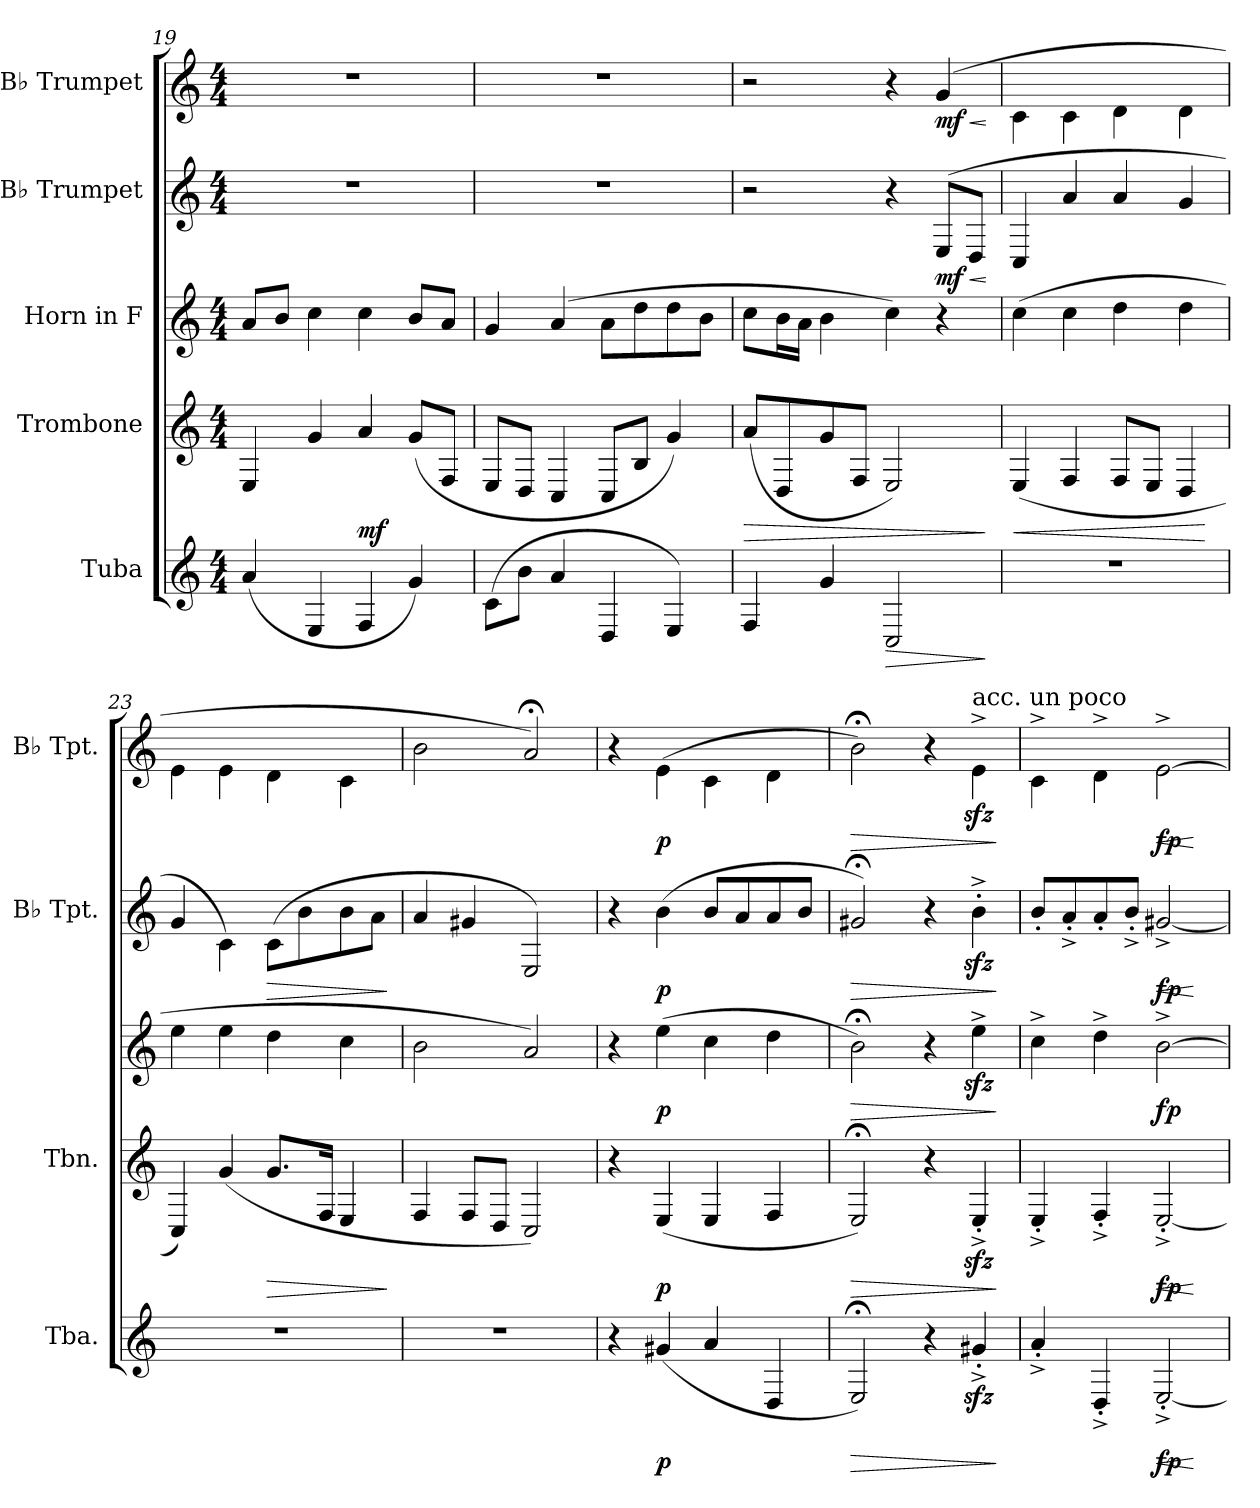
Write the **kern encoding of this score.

**kern	**dynam	**kern	**dynam	**kern	**dynam	**kern	**dynam	**kern	**dynam
*part5	*part5	*part4	*part4	*part3	*part3	*part2	*part2	*part1	*part1
*staff5	*staff5	*staff4	*staff4	*staff3	*staff3	*staff2	*staff2	*staff1	*staff1
*I"Tuba	*	*I"Trombone	*	*I"Horn in F	*	*I"B♭ Trumpet	*	*I"B♭ Trumpet	*
*I'Tba.	*	*I'Tbn.	*	*	*	*I'B♭ Tpt.	*	*I'B♭ Tpt.	*
*clefG2	*	*clefG2	*	*clefG2	*	*clefG2	*	*clefG2	*
*	*	*	*	*ITrd4c7	*	*ITrd1c2	*	*ITrd1c2	*
*k[]	*	*k[]	*	*k[b-]	*	*k[b-e-]	*	*k[b-e-]	*
*M4/4	*	*M4/4	*	*M4/4	*	*M4/4	*	*M4/4	*
=19	=19	=19	=19	=19	=19	=19	=19	=19	=19
(4a/	.	4E/	.	8d/L	.	1r	.	1r	.
.	.	.	.	8e/J	.	.	.	.	.
4E/	.	4g/	.	4f\	.	.	.	.	.
!	!	!	!LO:DY:b	!	!	!	!	!	!
4F/	.	4a/	mf	4f\	.	.	.	.	.
4g/)	.	(8g/L	.	8e/L	.	.	.	.	.
.	.	8F/J	.	8d/J	.	.	.	.	.
=20	=20	=20	=20	=20	=20	=20	=20	=20	=20
(8c\L	.	8E/L	.	4c/	.	1r	.	1r	.
8b\J	.	8D/J	.	.	.	.	.	.	.
4a/	.	4C/	.	(4d/	.	.	.	.	.
4D/	.	8C/L	.	8d\L	.	.	.	.	.
.	.	8B/J	.	8g\	.	.	.	.	.
4E/)	.	4g/)	.	8g\	.	.	.	.	.
.	.	.	.	8e\J	.	.	.	.	.
!!LO:PB:g=z
=21	=21	=21	=21	=21	=21	=21	=21	=21	=21
!	!	!	!LO:HP:b	!	!	!	!	!	!
4F/	.	(8a/L	>	8f\L	.	2r	.	2r	.
.	.	8D/	.	16e\L	.	.	.	.	.
.	.	.	.	16d\JJ	.	.	.	.	.
4g/	.	8g/	.	4e\	.	.	.	.	.
.	.	8F/J	.	.	.	.	.	.	.
!	!LO:HP:b	!	!	!	!	!	!	!	!
2C/	>	2E/)	.	4f\)	.	4r	.	4r	.
!	!	!	!	!	!	!	!LO:HP:b	!	!LO:HP:b
!	!	!	!	!	!	!	!LO:DY:n=1:b	!	!LO:DY:n=1:b
.	.	.	.	4r	.	(8D/L	< mf	(4f/	< mf
.	.	.	.	.	.	8C/J	.	.	.
.	]	.	]	.	.	.	[	.	[
=22	=22	=22	=22	=22	=22	=22	=22	=22	=22
!	!	!	!LO:HP:b	!	!	!	!	!	!
1r	.	(4E/	<	(4f\	.	4BB-/	.	4B-\	.
.	.	4F/	.	4f\	.	4g/	.	4B-\	.
.	.	8F/L	.	4g\	.	4g/	.	4c\	.
.	.	8E/J	.	.	.	.	.	.	.
.	.	4D/	.	4g\	.	4f/	.	4c\	.
.	.	.	[	.	.	.	.	.	.
=23	=23	=23	=23	=23	=23	=23	=23	=23	=23
1r	.	4C/)	.	4a\	.	4f/	.	4d\	.
.	.	(4g/	.	4a\	.	4B-\)	.	4d\	.
!	!	!	!LO:HP:b	!	!	!	!LO:HP:b	!	!
.	.	8.g/L	>	4g\	.	(8B-\L	>	4c\	.
.	.	.	.	.	.	8a\	.	.	.
.	.	16F/Jk	.	.	.	.	.	.	.
.	.	4E/	.	4f\	.	8a\	.	4B-\	.
.	.	.	.	.	.	8g\J	.	.	.
.	.	.	]	.	.	.	]	.	.
=24	=24	=24	=24	=24	=24	=24	=24	=24	=24
1r	.	4F/	.	2e\	.	4g/	.	2a\	.
.	.	8F/L	.	.	.	4f#X/	.	.	.
.	.	8D/J	.	.	.	.	.	.	.
.	.	2C/)	.	2d/)	.	2D/)	.	2g;</)	.
=25	=25	=25	=25	=25	=25	=25	=25	=25	=25
4r	.	4r	.	4r	.	4r	.	4r	.
!	!LO:DY:b	!	!LO:DY:b	!	!LO:DY:b	!	!LO:DY:b	!	!LO:DY:b
(4g#X/	p	(4E/	p	(4a\	p	(4a\	p	(4d\	p
4a/	.	4E/	.	4f\	.	8a/L	.	4B-\	.
.	.	.	.	.	.	8g/	.	.	.
4D/	.	4F/	.	4g\	.	8g/	.	4c\	.
.	.	.	.	.	.	8a/J	.	.	.
!!LO:LB:g=z
=26	=26	=26	=26	=26	=26	=26	=26	=26	=26
!	!LO:HP:b	!	!LO:HP:b	!	!LO:HP:b	!	!LO:HP:b	!	!LO:HP:b
2E;</)	>	2E;</)	>	2e;<\)	>	2f#X;</)	>	2a;<\)	>
4r	.	4r	.	4r	.	4r	.	4r	.
!	!	!	!	!	!	!	!	!LO:TX:a:t=acc. un poco	!
4g#Xzz<^'/	.	4Ezz<^'/	.	4azz<^\	.	4azz<^'\	.	4dzz<^\	.
.	]	.	]	.	]	.	]	.	]
=27	=27	=27	=27	=27	=27	=27	=27	=27	=27
4a'^/	.	4E^'/	.	4f^\	.	8a'/L	.	4B-^\	.
.	.	.	.	.	.	8g'^/	.	.	.
4D^'/	.	4F'^/	.	4g^\	.	8g'/	.	4c^\	.
.	.	.	.	.	.	8a'^/J	.	.	.
!	!LO:HP:b	!	!LO:HP:b	!	!	!	!LO:HP:b	!	!LO:HP:b
!	!LO:DY:n=1:b	!	!LO:DY:n=1:b	!	!LO:DY:b	!	!LO:DY:n=1:b	!	!LO:DY:n=1:b
[2E^'/	< fp	[2E'^/	< fp	[2e^\	fp	[2f#X^/	< fp	[2d^\	< fp
.	[	.	[	.	.	.	[	.	[
=	=	=	=	=	=	=	=	=	=
*-	*-	*-	*-	*-	*-	*-	*-	*-	*-
